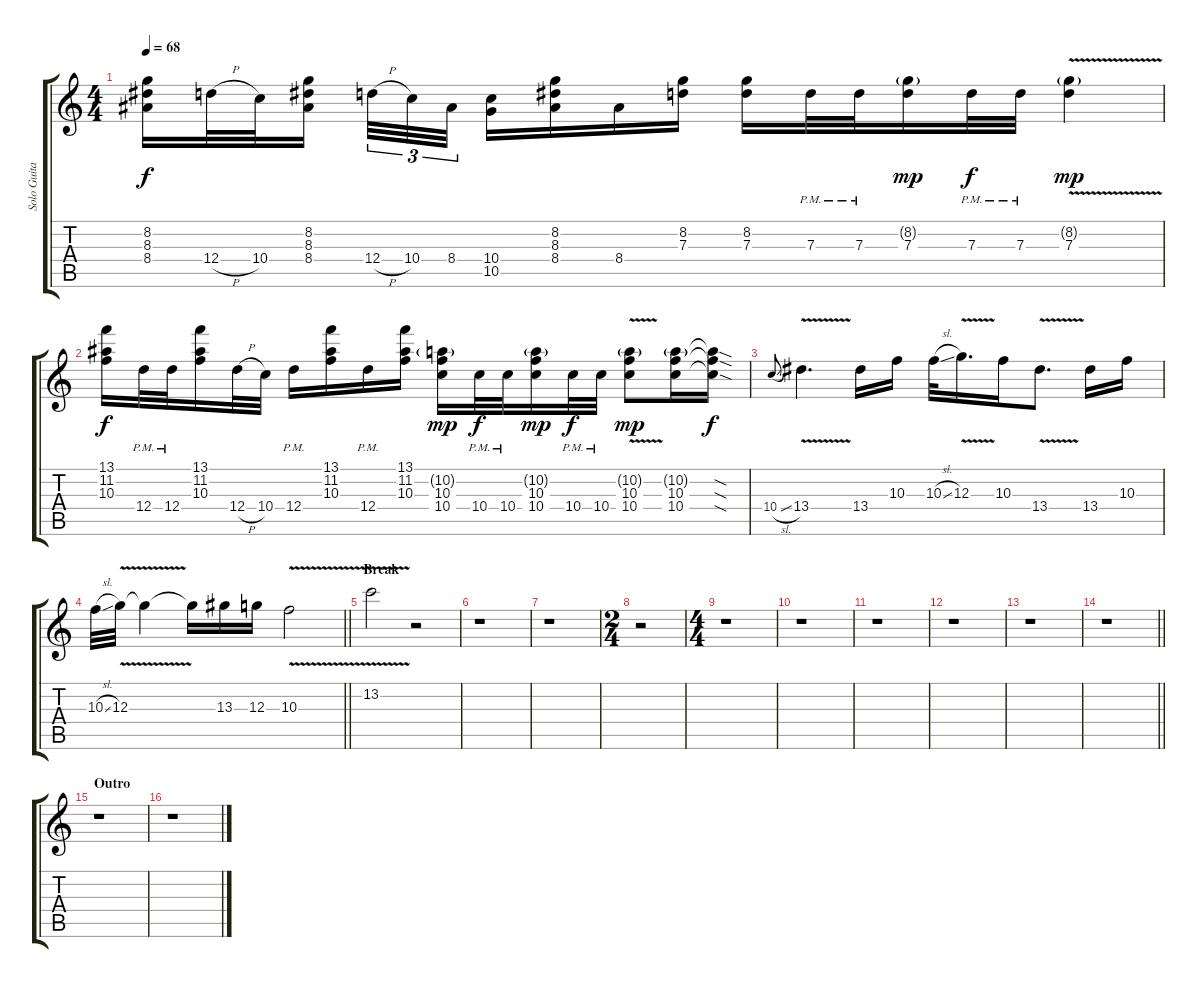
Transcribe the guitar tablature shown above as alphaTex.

\track ("Solo Guitar" "Solo Guita") {instrument overdrivenguitar}
\staff {score tabs}
\tuning (E4 B3 G3 D3 A2 E2) {hide}
\ts (4 4)
\tempo 68
\clef g2
\ks c
(8.2 8.3 8.4).16{dy f} 12.4{h}.32 10.4.32 (8.2 8.3 8.4).16{beam splitsecondary} 12.4{h}.32{tu (3 2)} 10.4.32{tu (3 2)} 8.4.32{tu (3 2)} (10.4 10.5).16 (8.2 8.3 8.4).16 8.4.16 (8.2 7.3).16 (8.2 7.3).16 7.3{pm}.32 7.3{pm}.32 (8.2{g} 7.3).16{dy mp} 7.3{pm}.32{dy f} 7.3{pm}.32 (8.2{g} 7.3{v}).4{dy mp} |
(13.1 11.2 10.3).16{dy f} 12.4{pm}.32 12.4{pm}.32 (13.1 11.2 10.3).16 12.4{h}.32 10.4.32 12.4{pm}.16 (13.1 11.2 10.3).16 12.4{pm}.16 (13.1 11.2 10.3).16 (10.2{g} 10.3 10.4).16{dy mp} 10.4{pm}.32{dy f} 10.4{pm}.32 (10.2{g} 10.3 10.4).16{dy mp} 10.4{pm}.32{dy f} 10.4{pm}.32 (10.2{g} 10.3{v} 10.4{v}).8{dy mp} (10.2{g} 10.3 10.4).16 (10.2{sod t} 10.3{sod t} 10.4{sod t}).16{dy f} |
10.4{sl}.8{gr onbeat} 13.4{v}.4{d} 13.4.16 10.3.16 10.3{sl}.32 12.3{v}.16{d} 10.3.16 13.4{v}.8{d} 13.4.16 10.3.16 |
\barLineRight lightlight
10.3{sl}.32 12.3{v}.32 12.3{t}.4 12.3{t}.16 13.3.16 12.3.16 10.3{v}.2 |
\section ("" "Break")
13.2{v}.2 r.2 |
r.1 |
r.1 |
\ts (2 4)
r.2 |
\ts (4 4)
r.1 |
r.1 |
r.1 |
r.1 |
r.1 |
\barLineRight lightlight
r.1 |
\section ("" "Outro")
r.1 |
r.1
